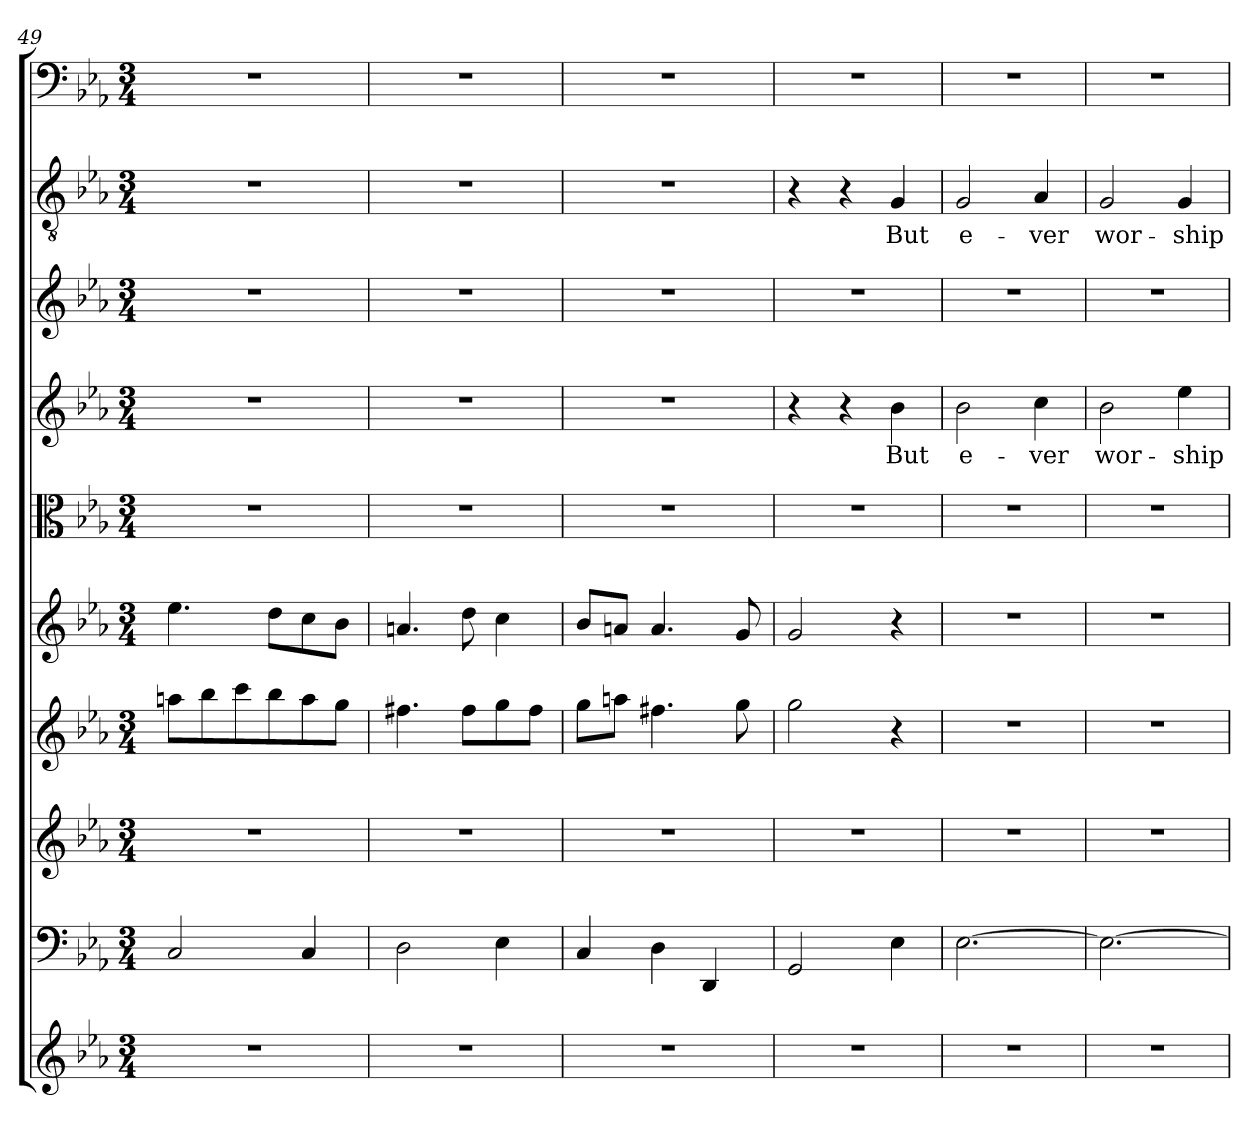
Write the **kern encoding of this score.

**kern	**kern	**kern	**kern	**kern	**kern	**kern	**text	**kern	**kern	**text	**kern
*part10	*part9	*part8	*part7	*part6	*part5	*part4	*part4	*part3	*part2	*part2	*part1
*staff10	*staff9	*staff8	*staff7	*staff6	*staff5	*staff4	*staff4	*staff3	*staff2	*staff2	*staff1
*clefG2	*clefF4	*clefG2	*clefG2	*clefG2	*clefC3	*clefG2	*	*clefG2	*clefGv2	*	*clefF4
*k[b-e-a-]	*k[b-e-a-]	*k[b-e-a-]	*k[b-e-a-]	*k[b-e-a-]	*k[b-e-a-]	*k[b-e-a-]	*	*k[b-e-a-]	*k[b-e-a-]	*	*k[b-e-a-]
*c:	*c:	*c:	*c:	*c:	*c:	*c:	*	*c:	*c:	*	*c:
*M3/4	*M3/4	*M3/4	*M3/4	*M3/4	*M3/4	*M3/4	*	*M3/4	*M3/4	*	*M3/4
=49	=49	=49	=49	=49	=49	=49	=49	=49	=49	=49	=49
2.r	2C/	2.r	8aan\L	4.ee-\	2.r	2.r	.	2.r	2.r	.	2.r
.	.	.	8bb-\	.	.	.	.	.	.	.	.
.	.	.	8ccc\	.	.	.	.	.	.	.	.
.	.	.	8bb-\	8dd\L	.	.	.	.	.	.	.
.	4C/	.	8aa\	8cc\	.	.	.	.	.	.	.
.	.	.	8gg\J	8b-\J	.	.	.	.	.	.	.
=50	=50	=50	=50	=50	=50	=50	=50	=50	=50	=50	=50
2.r	2D\	2.r	4.ff#X\	4.an/	2.r	2.r	.	2.r	2.r	.	2.r
.	.	.	8ff#\L	8dd\	.	.	.	.	.	.	.
.	4E-\	.	8gg\	4cc\	.	.	.	.	.	.	.
.	.	.	8ff#\J	.	.	.	.	.	.	.	.
=51	=51	=51	=51	=51	=51	=51	=51	=51	=51	=51	=51
2.r	4C/	2.r	8gg\L	8b-/L	2.r	2.r	.	2.r	2.r	.	2.r
.	.	.	8aan\J	8an/J	.	.	.	.	.	.	.
.	4D\	.	4.ff#X\	4.a/	.	.	.	.	.	.	.
.	4DD/	.	.	.	.	.	.	.	.	.	.
.	.	.	8gg\	8g/	.	.	.	.	.	.	.
=52	=52	=52	=52	=52	=52	=52	=52	=52	=52	=52	=52
2.r	2GG/	2.r	2gg\	2g/	2.r	4r	.	2.r	4r	.	2.r
.	.	.	.	.	.	4r	.	.	4r	.	.
.	4E-\	.	4r	4r	.	4b-\	But	.	4G/	But	.
=53	=53	=53	=53	=53	=53	=53	=53	=53	=53	=53	=53
2.r	[2.E-\	2.r	2.r	2.r	2.r	2b-\	e-	2.r	2G/	e-	2.r
.	.	.	.	.	.	4cc\	-ver	.	4A-/	-ver	.
=54	=54	=54	=54	=54	=54	=54	=54	=54	=54	=54	=54
2.r	2.E-\_	2.r	2.r	2.r	2.r	2b-\	wor-	2.r	2G/	wor-	2.r
.	.	.	.	.	.	4ee-\	-ship	.	4G/	-ship	.
=	=	=	=	=	=	=	=	=	=	=	=
*-	*-	*-	*-	*-	*-	*-	*-	*-	*-	*-	*-
